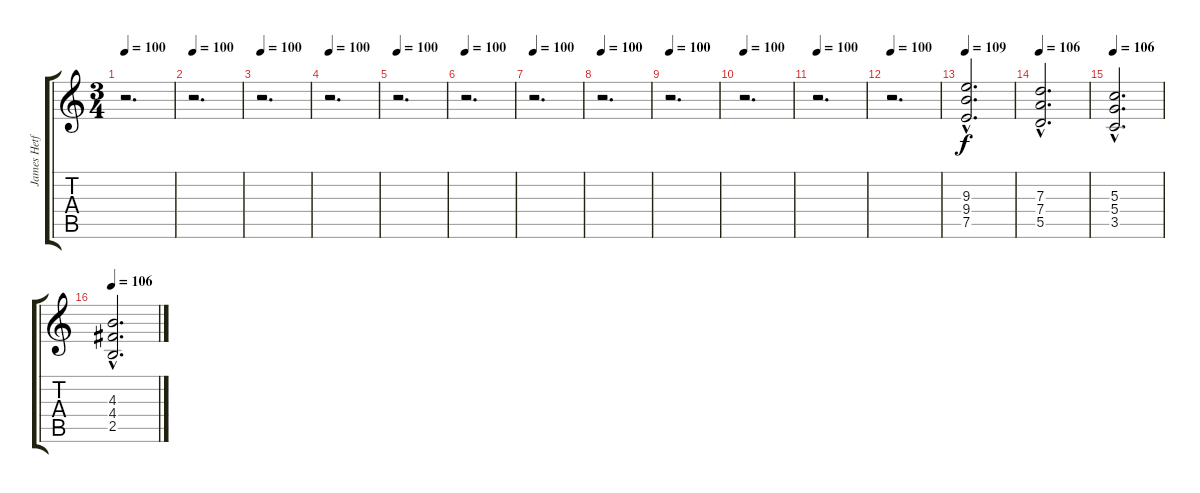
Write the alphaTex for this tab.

\track ("James Hetfield Overdrive" "James Hetf") {instrument overdrivenguitar}
\staff {score tabs}
\tuning (E4 B3 G3 D3 A2 E2) {hide}
\ts (3 4)
\tempo 100
\clef g2
\ks c
r.2{d dy f} |
\tempo 100
r.2{d} |
\tempo 100
r.2{d} |
\tempo 100
r.2{d} |
\tempo 100
r.2{d} |
\tempo 100
r.2{d} |
\tempo 100
r.2{d} |
\tempo 100
r.2{d} |
\tempo 100
r.2{d} |
\tempo 100
r.2{d} |
\tempo 100
r.2{d} |
\tempo 100
r.2{d} |
\tempo 106
\tempo 109
(9.3{hac} 9.4{hac} 7.5{hac}).2{d instrument distortionguitar} |
\tempo 106
(7.3{hac} 7.4{hac} 5.5{hac}).2{d instrument distortionguitar} |
\tempo 106
(5.3{hac} 5.4{hac} 3.5{hac}).2{d instrument distortionguitar} |
\tempo 106
(4.3{hac} 4.4{hac} 2.5{hac}).2{d instrument distortionguitar}
